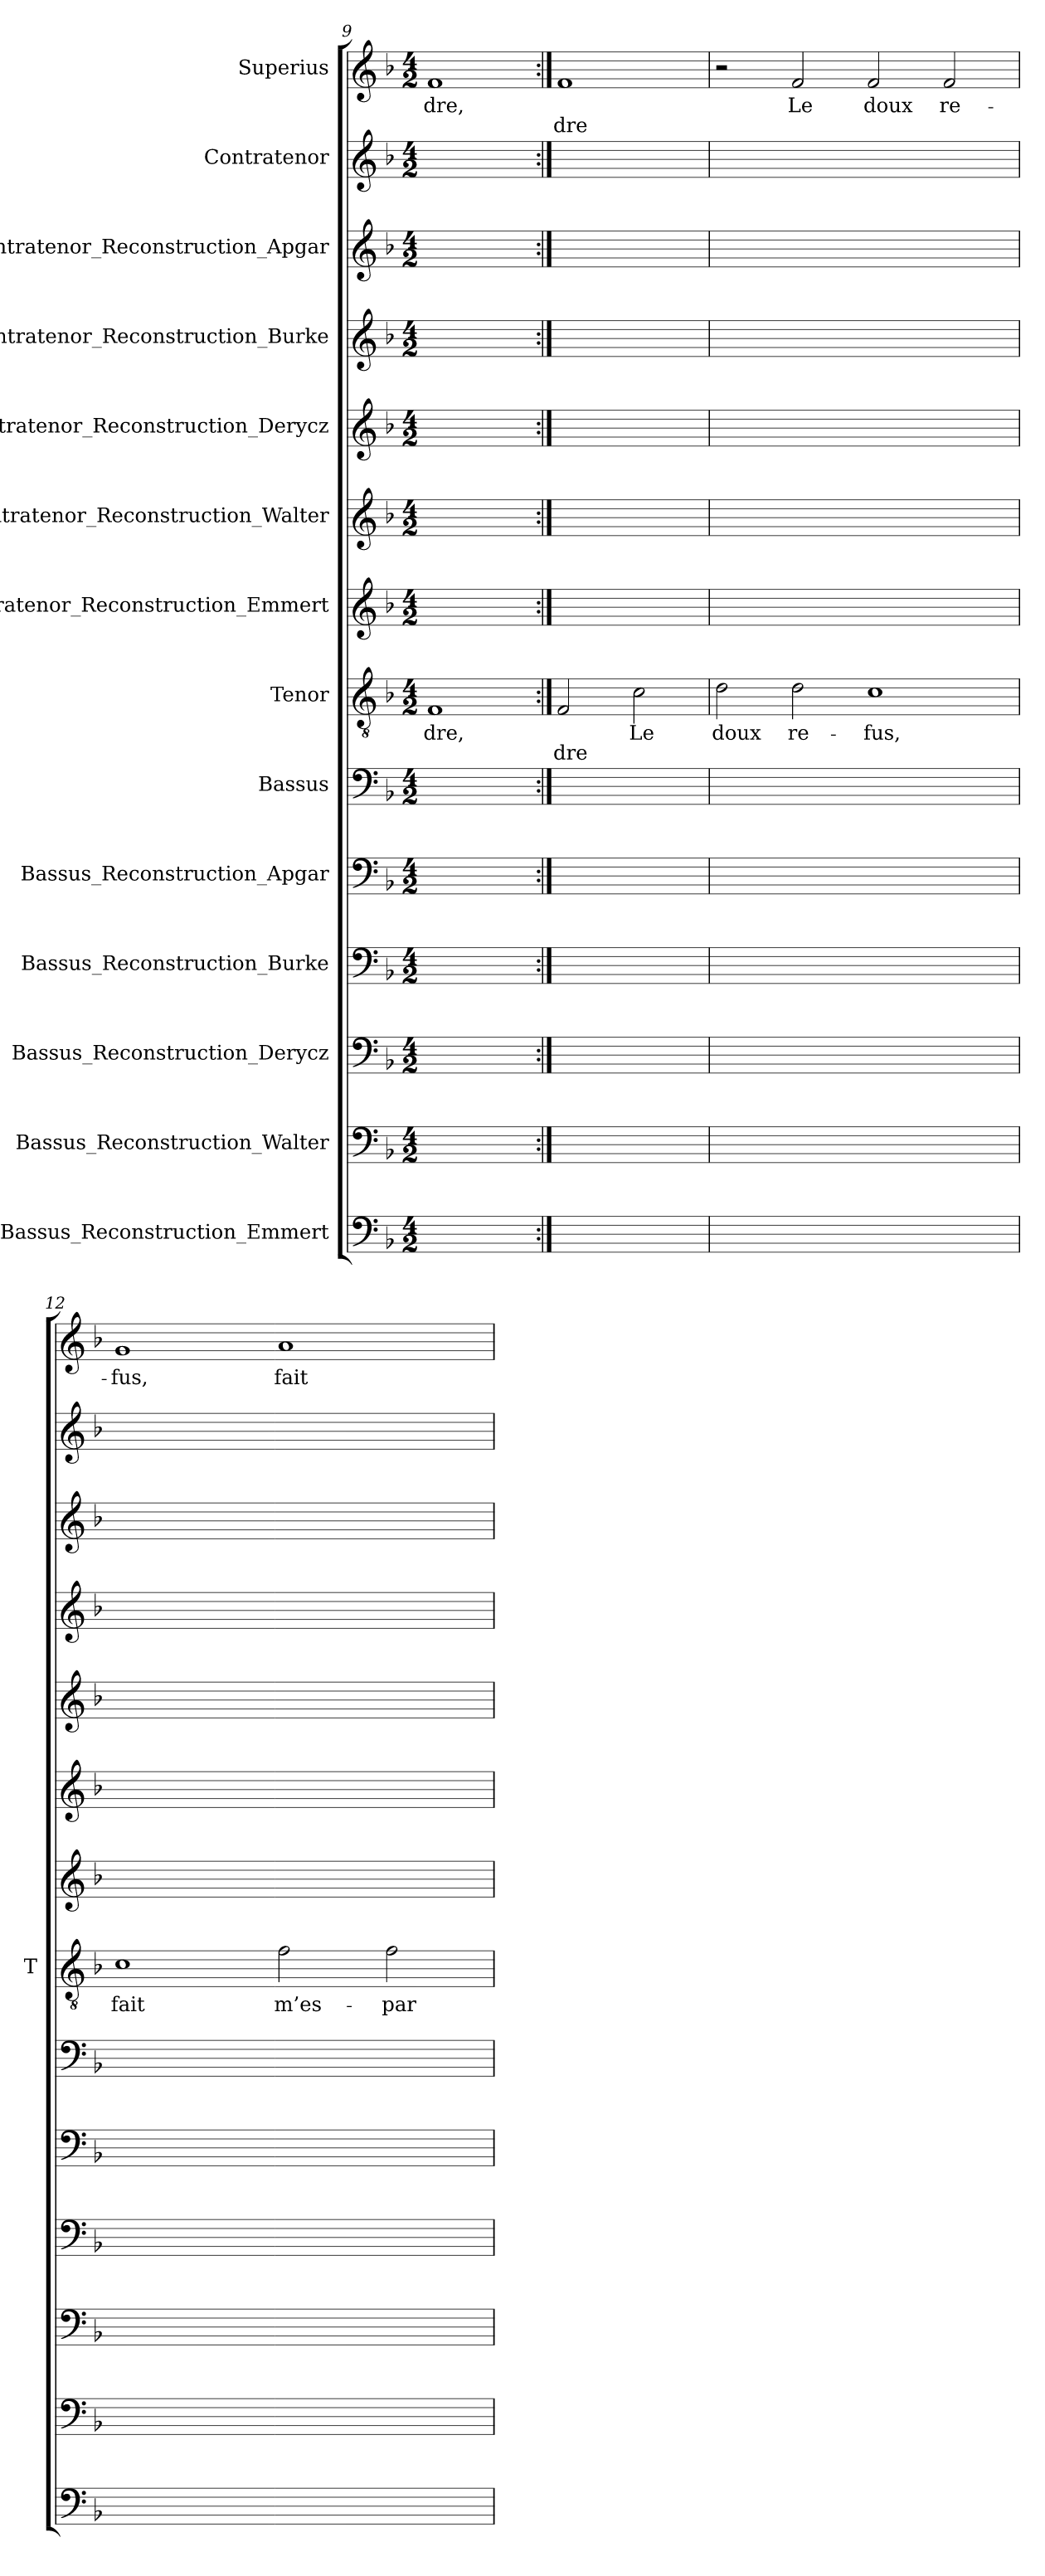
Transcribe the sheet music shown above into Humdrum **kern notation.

**kern	**kern	**kern	**kern	**kern	**kern	**kern	**text	**text	**kern	**kern	**kern	**kern	**kern	**kern	**kern	**text	**text
*part14	*part13	*part12	*part11	*part10	*part9	*part8	*part8	*part8	*part7	*part6	*part5	*part4	*part3	*part2	*part1	*part1	*part1
*staff14	*staff13	*staff12	*staff11	*staff10	*staff9	*staff8	*staff8	*staff8	*staff7	*staff6	*staff5	*staff4	*staff3	*staff2	*staff1	*staff1	*staff1
*I"Bassus_Reconstruction_Emmert	*I"Bassus_Reconstruction_Walter	*I"Bassus_Reconstruction_Derycz	*I"Bassus_Reconstruction_Burke	*I"Bassus_Reconstruction_Apgar	*I"Bassus	*I"Tenor	*	*	*I"Contratenor_Reconstruction_Emmert	*I"Contratenor_Reconstruction_Walter	*I"Contratenor_Reconstruction_Derycz	*I"Contratenor_Reconstruction_Burke	*I"Contratenor_Reconstruction_Apgar	*I"Contratenor	*I"Superius	*	*
*	*	*	*	*	*	*I'T	*	*	*	*	*	*	*	*	*	*	*
*clefF4	*clefF4	*clefF4	*clefF4	*clefF4	*clefF4	*clefGv2	*	*	*clefG2	*clefG2	*clefG2	*clefG2	*clefG2	*clefG2	*clefG2	*	*
*k[b-]	*k[b-]	*k[b-]	*k[b-]	*k[b-]	*k[b-]	*k[b-]	*	*	*k[b-]	*k[b-]	*k[b-]	*k[b-]	*k[b-]	*k[b-]	*k[b-]	*	*
*M4/2	*M4/2	*M4/2	*M4/2	*M4/2	*M4/2	*M4/2	*	*	*M4/2	*M4/2	*M4/2	*M4/2	*M4/2	*M4/2	*M4/2	*	*
=9	=9	=9	=9	=9	=9	=9	=9	=9	=9	=9	=9	=9	=9	=9	=9	=9	=9
1ryy	1ryy	1ryy	1ryy	1ryy	1ryy	1F	-dre,	.	1ryy	1ryy	1ryy	1ryy	1ryy	1ryy	1f	-dre,	.
=10:|!	=10:|!	=10:|!	=10:|!	=10:|!	=10:|!	=10:|!	=10:|!	=10:|!	=10:|!	=10:|!	=10:|!	=10:|!	=10:|!	=10:|!	=10:|!	=10:|!	=10:|!
1ryy	1ryy	1ryy	1ryy	1ryy	1ryy	2F	.	-dre	1ryy	1ryy	1ryy	1ryy	1ryy	1ryy	1f	.	-dre
.	.	.	.	.	.	2c	-Le	.	.	.	.	.	.	.	.	.	.
=11	=11	=11	=11	=11	=11	=11	=11	=11	=11	=11	=11	=11	=11	=11	=11	=11	=11
0ryy	0ryy	0ryy	0ryy	0ryy	0ryy	2d	-doux	.	0ryy	0ryy	0ryy	0ryy	0ryy	0ryy	2r	.	.
.	.	.	.	.	.	2d	re-	.	.	.	.	.	.	.	2f	-Le	.
.	.	.	.	.	.	1c	-fus,	.	.	.	.	.	.	.	2f	-doux	.
.	.	.	.	.	.	.	.	.	.	.	.	.	.	.	2f	re-	.
=12	=12	=12	=12	=12	=12	=12	=12	=12	=12	=12	=12	=12	=12	=12	=12	=12	=12
0ryy	0ryy	0ryy	0ryy	0ryy	0ryy	1c	-fait	.	0ryy	0ryy	0ryy	0ryy	0ryy	0ryy	1g	-fus,	.
.	.	.	.	.	.	2f	m’es-	.	.	.	.	.	.	.	1a	-fait	.
.	.	.	.	.	.	2f	par-	.	.	.	.	.	.	.	.	.	.
=	=	=	=	=	=	=	=	=	=	=	=	=	=	=	=	=	=
*-	*-	*-	*-	*-	*-	*-	*-	*-	*-	*-	*-	*-	*-	*-	*-	*-	*-
